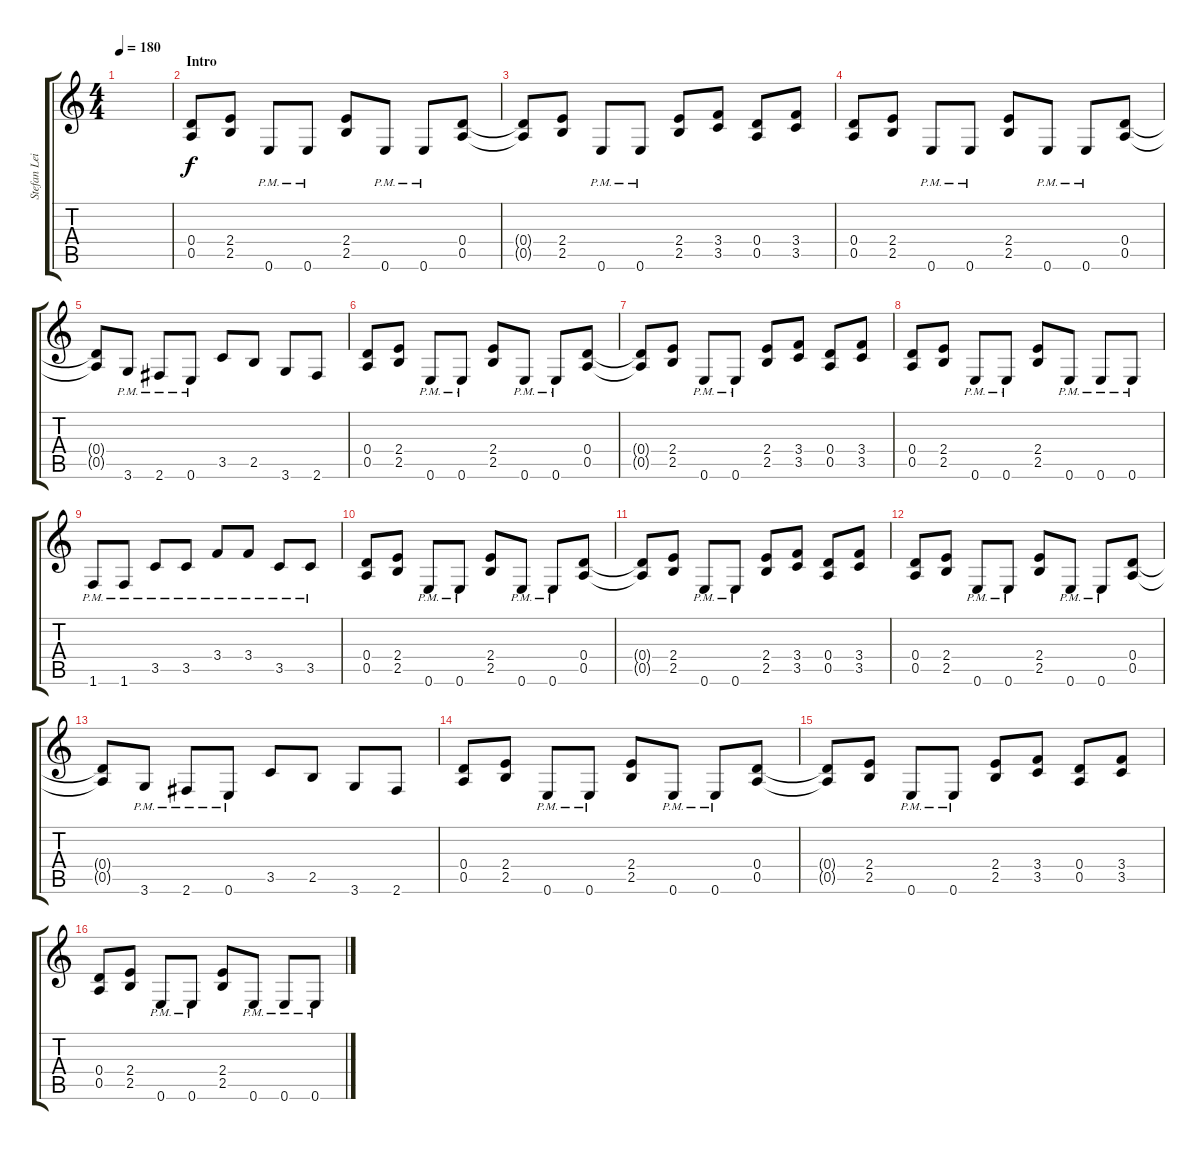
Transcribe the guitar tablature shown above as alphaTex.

\track ("Stefan Leibing Guitar" "Stefan Lei") {instrument distortionguitar}
\staff {score tabs}
\tuning (E4 B3 G3 D3 A2 E2) {hide}
\ts (4 4)
\tempo 180
\clef g2
\ks c
|
\section ("" "Intro")
(0.4 0.5).8 (2.4 2.5).8 0.6{pm}.8 0.6{pm}.8 (2.4 2.5).8 0.6{pm}.8 0.6{pm}.8 (0.4 0.5).8 |
(0.4{t} 0.5{t}).8 (2.4 2.5).8 0.6{pm}.8 0.6{pm}.8 (2.4 2.5).8 (3.4 3.5).8 (0.4 0.5).8 (3.4 3.5).8 |
(0.4 0.5).8 (2.4 2.5).8 0.6{pm}.8 0.6{pm}.8 (2.4 2.5).8 0.6{pm}.8 0.6{pm}.8 (0.4 0.5).8 |
(0.4{t} 0.5{t}).8 3.6{pm}.8 2.6{pm}.8 0.6{pm}.8 3.5.8 2.5.8 3.6.8 2.6.8 |
(0.4 0.5).8 (2.4 2.5).8 0.6{pm}.8 0.6{pm}.8 (2.4 2.5).8 0.6{pm}.8 0.6{pm}.8 (0.4 0.5).8 |
(0.4{t} 0.5{t}).8 (2.4 2.5).8 0.6{pm}.8 0.6{pm}.8 (2.4 2.5).8 (3.4 3.5).8 (0.4 0.5).8 (3.4 3.5).8 |
(0.4 0.5).8 (2.4 2.5).8 0.6{pm}.8 0.6{pm}.8 (2.4 2.5).8 0.6{pm}.8 0.6{pm}.8 0.6{pm}.8 |
1.6{pm}.8 1.6{pm}.8 3.5{pm}.8 3.5{pm}.8 3.4{pm}.8 3.4{pm}.8 3.5{pm}.8 3.5{pm}.8 |
(0.4 0.5).8 (2.4 2.5).8 0.6{pm}.8 0.6{pm}.8 (2.4 2.5).8 0.6{pm}.8 0.6{pm}.8 (0.4 0.5).8 |
(0.4{t} 0.5{t}).8 (2.4 2.5).8 0.6{pm}.8 0.6{pm}.8 (2.4 2.5).8 (3.4 3.5).8 (0.4 0.5).8 (3.4 3.5).8 |
(0.4 0.5).8 (2.4 2.5).8 0.6{pm}.8 0.6{pm}.8 (2.4 2.5).8 0.6{pm}.8 0.6{pm}.8 (0.4 0.5).8 |
(0.4{t} 0.5{t}).8 3.6{pm}.8 2.6{pm}.8 0.6{pm}.8 3.5.8 2.5.8 3.6.8 2.6.8 |
(0.4 0.5).8 (2.4 2.5).8 0.6{pm}.8 0.6{pm}.8 (2.4 2.5).8 0.6{pm}.8 0.6{pm}.8 (0.4 0.5).8 |
(0.4{t} 0.5{t}).8 (2.4 2.5).8 0.6{pm}.8 0.6{pm}.8 (2.4 2.5).8 (3.4 3.5).8 (0.4 0.5).8 (3.4 3.5).8 |
(0.4 0.5).8 (2.4 2.5).8 0.6{pm}.8 0.6{pm}.8 (2.4 2.5).8 0.6{pm}.8 0.6{pm}.8 0.6{pm}.8
